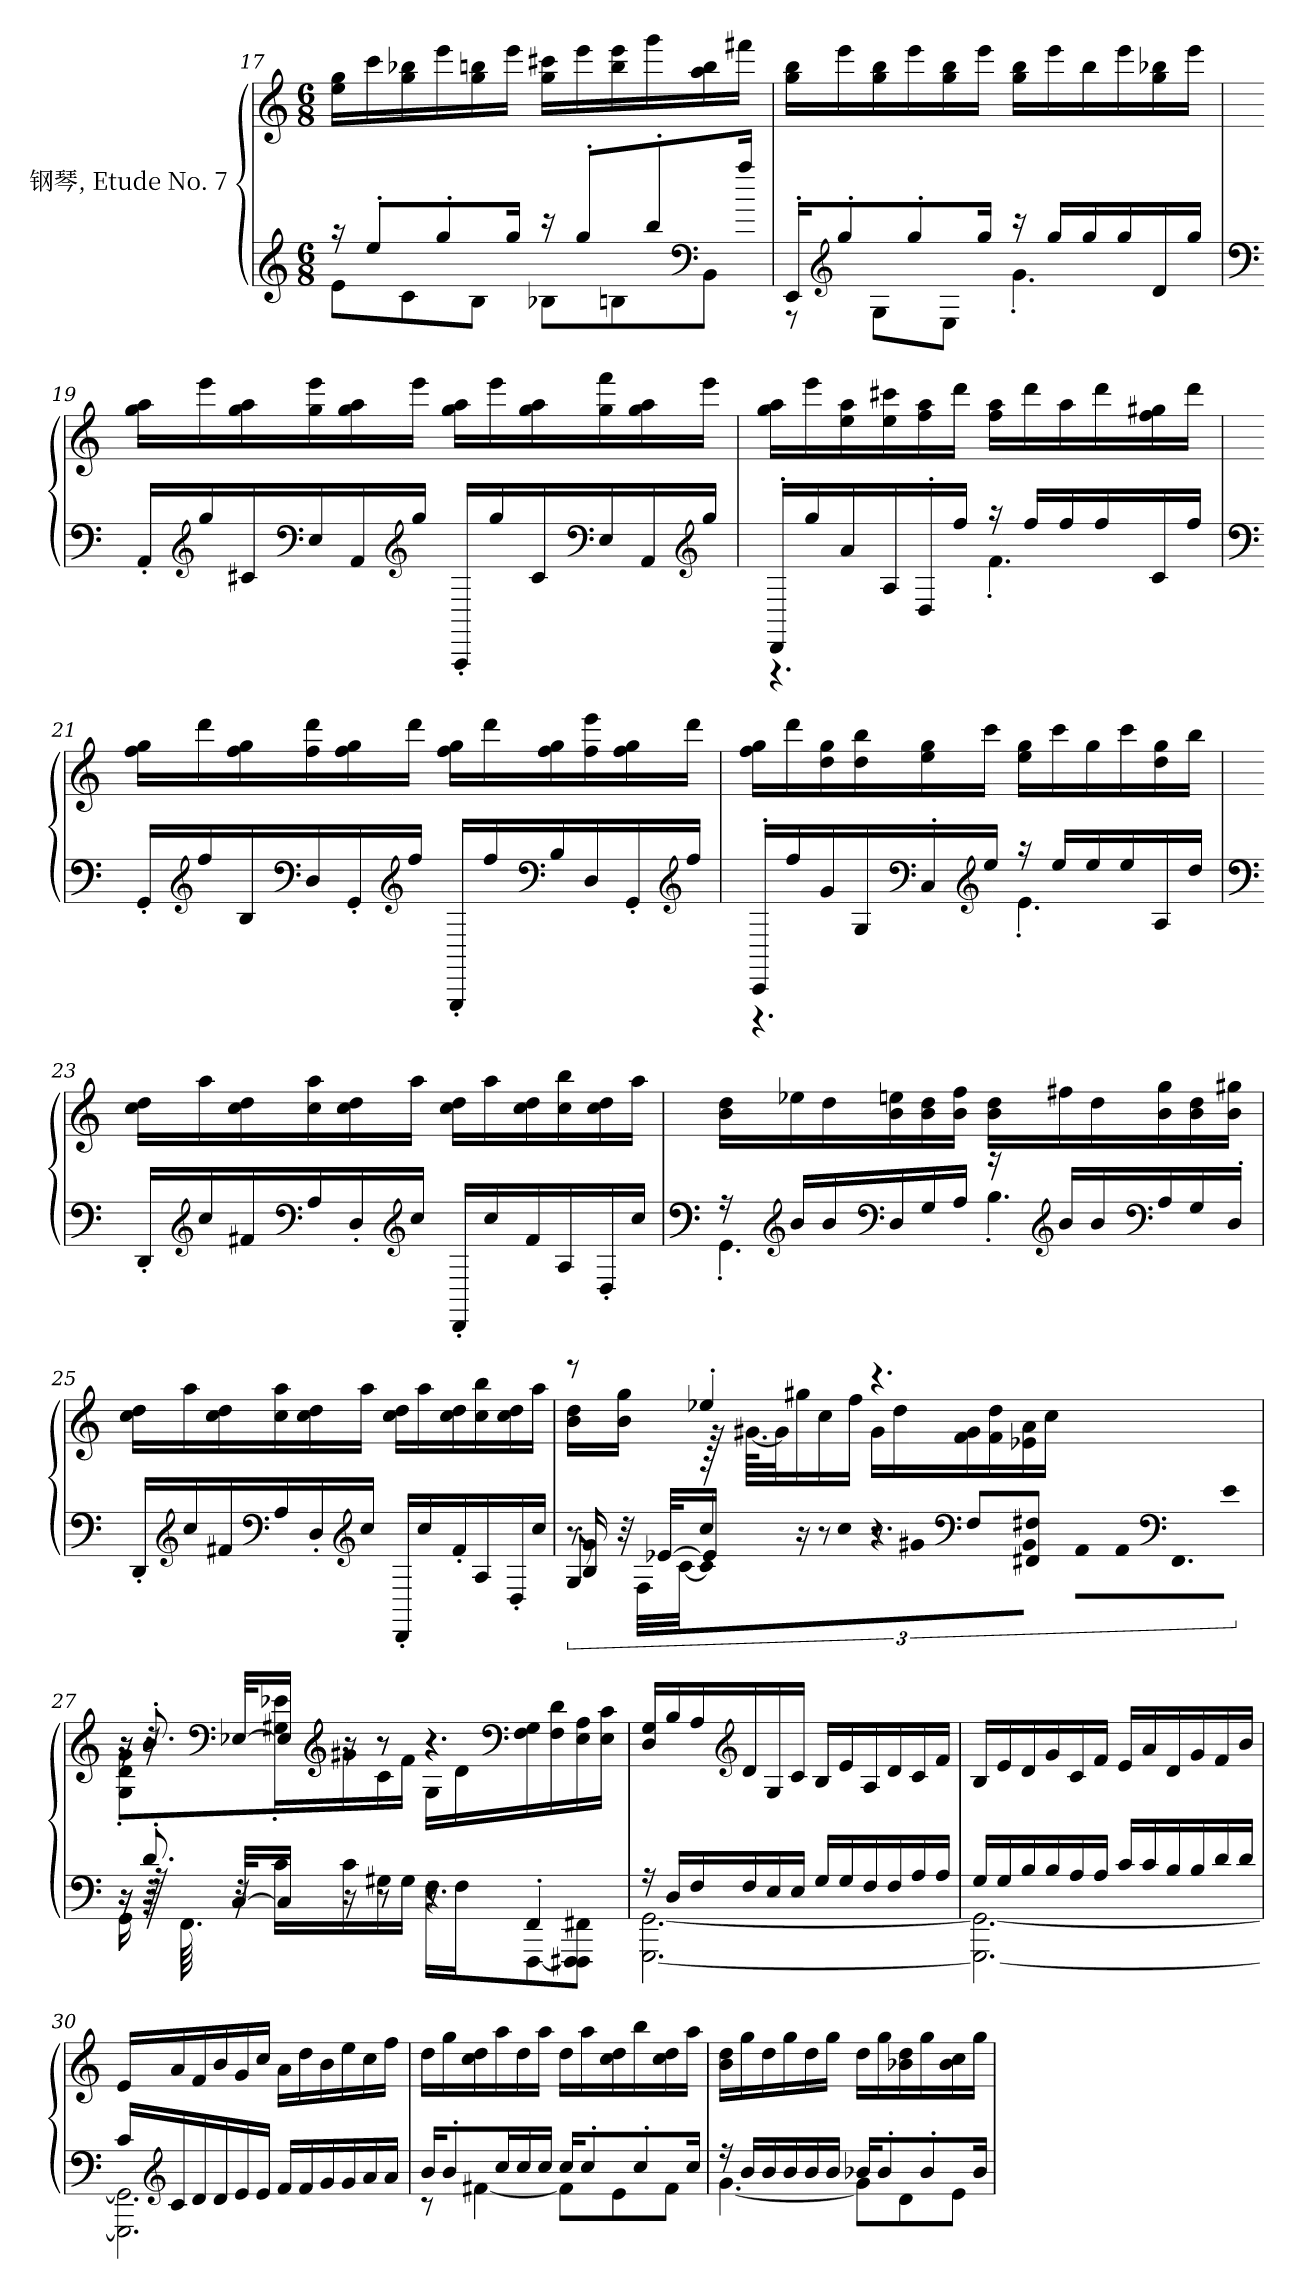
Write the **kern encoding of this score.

**kern	**kern
*part1	*part1
*staff2	*staff1
*I"钢琴, Etude No. 7	*
!!LO:LB:g=z
*clefG2	*clefG2
*k[]	*k[]
*M6/8	*M6/8
=17	=17
*^	*
16r	8e\L	16ee\ 16gg\LL
8ee'/L	.	16ccc\
.	8c\	16gg\ 16bb-X\
8gg'/	.	16eee\
.	8B\J	16gg\ 16bbn\
16gg/Jk	.	16eee\JJ
16r	8B-X\L	16gg\ 16ccc#X\LL
8gg'/L	.	16eee\
.	8Bn\	16bb\ 16eee\
8bb'/	.	16ggg\
*clefF4	*	*
.	8BB\J	16aa\ 16bb\
16aa/Jk	.	16fff#X\JJ
=18	=18	=18
16EE'/KL	8r	16gg\ 16bb\LL
*clefG2	*	*
8gg'/	.	16eee\
.	8G\L	16gg\ 16bb\
8gg'/	.	16eee\
.	8E\J	16gg\ 16bb\
16gg/Jk	.	16eee\JJ
16r	4.g'\	16gg\ 16bb\LL
16gg/LL	.	16eee\
16gg/	.	16bb\
16gg/	.	16eee\
16d/	.	16gg\ 16bb-X\
16gg/JJ	.	16eee\JJ
*v	*v	*
!!LO:LB:g=z
=19	=19
*clefF4	*
16AA'/LL	16gg\ 16aa\LL
*clefG2	*
16gg/	16eee\
16c#X/	16gg\ 16aa\
*clefF4	*
16E/	16gg\ 16eee\
16AA/	16gg\ 16aa\
*clefG2	*
16gg/JJ	16eee\JJ
16AAA'/LL	16gg\ 16aa\LL
16gg/	16eee\
16c#/	16gg\ 16aa\
*clefF4	*
16E/	16gg\ 16fff\
16AA/	16gg\ 16aa\
*clefG2	*
16gg/JJ	16eee\JJ
=20	=20
*^	*
16DD'/LL	4.r	16gg\ 16aa\LL
16gg/	.	16eee\
16a/	.	16ee\ 16aa\
16A/	.	16ee\ 16ccc#X\
16D'/	.	16ff\ 16aa\
16ff/JJ	.	16ddd\JJ
16r	4.f'\	16ff\ 16aa\LL
16ff/LL	.	16ddd\
16ff/	.	16aa\
16ff/	.	16ddd\
16c/	.	16ff\ 16gg#X\
16ff/JJ	.	16ddd\JJ
*v	*v	*
!!LO:LB:g=z
=21	=21
*clefF4	*
16GG'/LL	16ff\ 16gg\LL
*clefG2	*
16ff/	16ddd\
16B/	16ff\ 16gg\
*clefF4	*
16D/	16ff\ 16ddd\
16GG'/	16ff\ 16gg\
*clefG2	*
16ff/JJ	16ddd\JJ
16GGG'/LL	16ff\ 16gg\LL
16ff/	16ddd\
*clefF4	*
16B/	16ff\ 16gg\
16D/	16ff\ 16eee\
16GG'/	16ff\ 16gg\
*clefG2	*
16ff/JJ	16ddd\JJ
=22	=22
*^	*
16CC'/LL	4.r	16ff\ 16gg\LL
16ff/	.	16ddd\
16g/	.	16dd\ 16gg\
16G/	.	16dd\ 16bb\
*clefF4	*	*
16C'/	.	16ee\ 16gg\
*clefG2	*	*
16ee/JJ	.	16ccc\JJ
16r	4.e'\	16ee\ 16gg\LL
16ee/LL	.	16ccc\
16ee/	.	16gg\
16ee/	.	16ccc\
16A/	.	16dd\ 16gg\
16dd/JJ	.	16bb\JJ
*v	*v	*
!!LO:LB:g=z
=23	=23
*clefF4	*
16DD'/LL	16cc\ 16dd\LL
*clefG2	*
16cc/	16aa\
16f#X/	16cc\ 16dd\
*clefF4	*
16A/	16cc\ 16aa\
16D'/	16cc\ 16dd\
*clefG2	*
16cc/JJ	16aa\JJ
16DD'/LL	16cc\ 16dd\LL
16cc/	16aa\
16f#/	16cc\ 16dd\
16A/	16cc\ 16bb\
16D'/	16cc\ 16dd\
16cc/JJ	16aa\JJ
=24	=24
*clefF4	*
*^	*
16r	4.GG'\	16b\ 16dd\LL
*clefG2	*	*
16b/LL	.	16ee-X\
16b/	.	16dd\
*clefF4	*	*
16D/	.	16b\ 16een\
16G/	.	16b\ 16dd\
16A/JJ	.	16b\ 16ff\JJ
16r	4.B'\	16b\ 16dd\LL
*clefG2	*	*
16b/LL	.	16ff#X\
16b/	.	16dd\
*clefF4	*	*
16A/	.	16b\ 16gg\
16G/	.	16b\ 16dd\
16D'/JJ	.	16b\ 16gg#X\JJ
*v	*v	*
!!LO:LB:g=z
=25	=25
16DD'/LL	16cc\ 16dd\LL
*clefG2	*
16cc/	16aa\
16f#X/	16cc\ 16dd\
*clefF4	*
16A/	16cc\ 16aa\
16D'/	16cc\ 16dd\
*clefG2	*
16cc/JJ	16aa\JJ
16DD'/LL	16cc\ 16dd\LL
16cc/	16aa\
16f#'/	16cc\ 16dd\
16A/	16cc\ 16bb\
16D'/	16cc\ 16dd\
16cc/JJ	16aa\JJ
=26	=26
*^	*^
*	*^	*	*
8G'/	12r	16B/ 16g/	8r	16b\ 16dd\LL
.	.	32r	.	16b\ 16gg\JJ
.	48F\LLL	.	.	.
.	.	[32e-X/KLL	.	.
.	[48c\J	.	.	.
4cc'/	16c\]	16e-/JJ]	4ee-X'/	128r
.	.	.	.	[64.g#X\KLLL
.	.	.	.	32g#\J]
.	16cc\	16r	.	16gg#X\
.	16g#X\	8r	.	16cc\
.	16g#\JJ	.	.	16ff\JJ
4.r	16f\LL	8r	4.r	16g#\LL
.	16f\J	.	.	16dd\
*clefF4	*	*	*	*
.	8.FF\	8F/L	.	16f\ 16g#\
.	.	.	.	16f\ 16dd\
.	.	8FF#X/ 8F#X/J	.	16e-X\ 16a\
.	16e-\Jk	.	.	16cc\JJ
!!LO:PB:g=z
=27	=27	=27	=27	=27
*	*	*	*	*^
16r	16GG\	16r	16r	8G\' 8d\' 8g\'L	16r
8.d'/	128r	32r	8.b'/	.	32r
.	64.FF\	.	.	.	.
*	*	*	*clefF4	*	*
.	32r	[32C/KLL	.	.	[32E-X/KLL
.	16c\LL	16C/JJ]	.	16G#X\' 16e-X\'L	16E-/JJ]
*	*	*	*clefG2	*	*
.	16c\	16r	.	16g#X\	16r
8r	16G#X\	8r	8r	16c\	8r
.	16G#\JJ	.	.	16f\JJ	.
4.r	16F\LL	8r	4.r	16G#\LL	4.r
.	16F\J	.	.	16d\	.
*	*	*	*clefF4	*	*
.	[8FFF\	4FF'/	.	16F\ 16G#\	.
.	.	.	.	16F\ 16d\	.
.	8FFF\] 8FFF#X\ 8FF#X\J	.	.	16E-\ 16A\	.
.	.	.	.	16E-\ 16c\JJ	.
*	*v	*v	*	*	*
*	*	*v	*v	*v
=28	=28	=28
16r	[2.GGG\ [2.GG\	16D/ 16G/LL
16D/LL	.	16B/
16F/	.	16A/
*	*	*clefG2
16F/	.	16d/
16E/	.	16G/
16E/JJ	.	16c/JJ
16G/LL	.	16B/LL
16G/	.	16e/
16F/	.	16A/
16F/	.	16d/
16A/	.	16c/
16A/JJ	.	16f/JJ
!!LO:LB:g=z
=29	=29	=29
16G/LL	2.GGG\_ 2.GG\_	16B/LL
16G/	.	16e/
16B/	.	16d/
16B/	.	16g/
16A/	.	16c/
16A/JJ	.	16f/JJ
16c/LL	.	16e/LL
16c/	.	16a/
16B/	.	16d/
16B/	.	16g/
16d/	.	16f/
16d/JJ	.	16b/JJ
=30	=30	=30
*	*	*MM139
16c/LL	2.GGG\] 2.GG\]	16e/LL
*clefG2	*	*
*	*	*MM138
16c/	.	16a/
16d/	.	16f/
*	*	*MM137
16d/	.	16b/
16e/	.	16g/
16e/JJ	.	16cc/JJ
16f/LL	.	16a\LL
16f/	.	16dd\
16g/	.	16b\
16g/	.	16ee\
16a/	.	16cc\
16a/JJ	.	16ff\JJ
=31	=31	=31
*	*	*MM132
16b/KL	8r	16dd\LL
8b'/	.	16gg\
.	[4f#X\	16cc\ 16dd\
16cc/L	.	16aa\
16cc/	.	16dd\
16cc/JJ	.	16aa\JJ
16cc/KL	8f#\L]	16dd\LL
8cc'/	.	16aa\
.	8e\	16cc\ 16dd\
8cc'/	.	16bb\
.	8f#\J	16cc\ 16dd\
16cc/Jk	.	16aa\JJ
!!LO:LB:g=z
=32	=32	=32
16r	[4.g\	16b\ 16dd\LL
16b/LL	.	16gg\
16b/	.	16dd\
16b/	.	16gg\
16b/	.	16dd\
16b/JJ	.	16gg\JJ
16b-X/KL	8g\L]	16dd\LL
8b-'/	.	16gg\
.	8d\	16b-X\ 16dd\
8b-'/	.	16gg\
.	8e\J	16b-\ 16cc\
16b-/Jk	.	16gg\JJ
*v	*v	*
=	=
*-	*-
